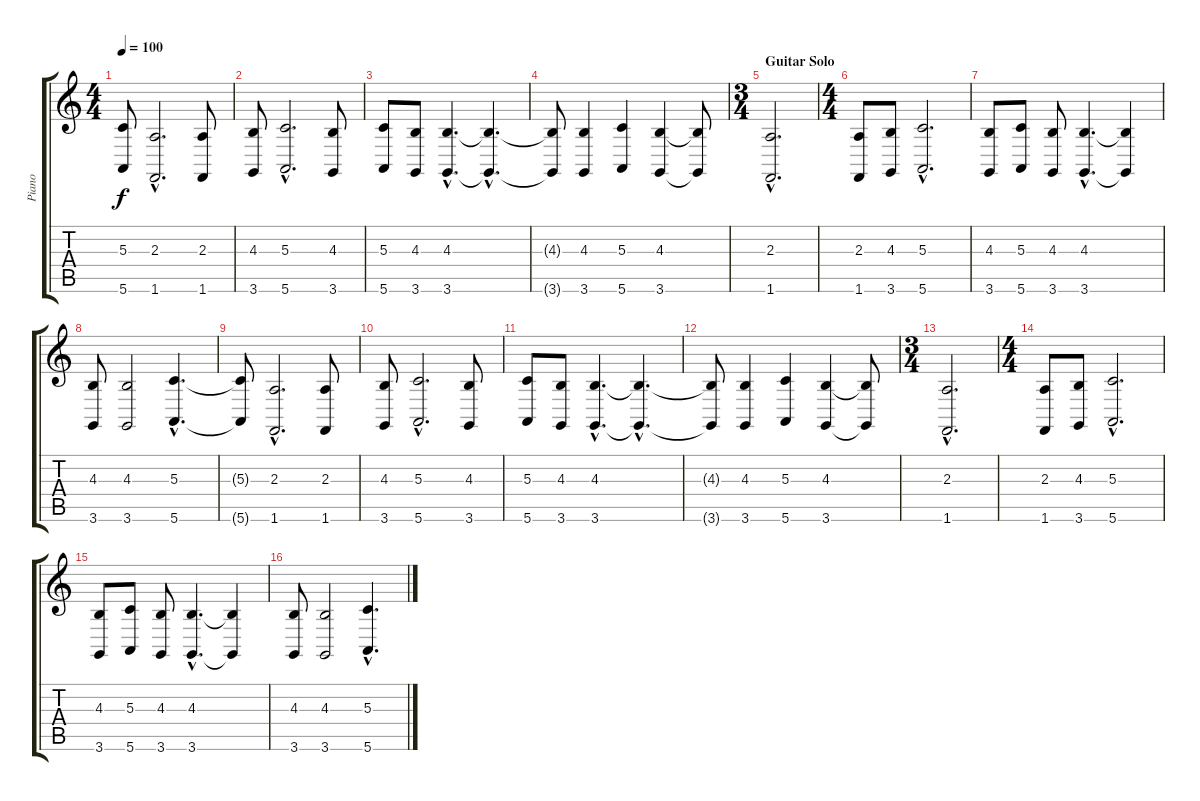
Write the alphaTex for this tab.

\track ("Piano" "Piano") {instrument acousticgrandpiano}
\staff {score tabs}
\tuning (E4 B3 G3 D3 A2 E2) {hide}
\ts (4 4)
\tempo 100
\clef g2
\ks c
(5.3{t} 5.6{t}).8{dy f} (2.3{hac} 1.6{hac}).2{d} (2.3 1.6).8 |
(4.3 3.6).8 (5.3{hac} 5.6{hac}).2{d} (4.3 3.6).8 |
(5.3 5.6).8 (4.3 3.6).8 (4.3{hac} 3.6{hac}).4{d} (4.3{hac t} 3.6{hac t}).4{d} |
(4.3{t} 3.6{t}).8 (4.3 3.6).4 (5.3 5.6).4 (4.3 3.6).4 (4.3{t} 3.6{t}).8 |
\ts (3 4)
\section ("" "Guitar Solo")
(2.3{hac} 1.6{hac}).2{d} |
\ts (4 4)
(2.3 1.6).8 (4.3 3.6).8 (5.3{hac} 5.6{hac}).2{d} |
(4.3 3.6).8 (5.3 5.6).8 (4.3 3.6).8 (4.3{hac} 3.6{hac}).4{d} (4.3{t} 3.6{t}).4 |
(4.3 3.6).8 (4.3 3.6).2 (5.3{hac} 5.6{hac}).4{d} |
(5.3{t} 5.6{t}).8 (2.3{hac} 1.6{hac}).2{d} (2.3 1.6).8 |
(4.3 3.6).8 (5.3{hac} 5.6{hac}).2{d} (4.3 3.6).8 |
(5.3 5.6).8 (4.3 3.6).8 (4.3{hac} 3.6{hac}).4{d} (4.3{hac t} 3.6{hac t}).4{d} |
(4.3{t} 3.6{t}).8 (4.3 3.6).4 (5.3 5.6).4 (4.3 3.6).4 (4.3{t} 3.6{t}).8 |
\ts (3 4)
(2.3{hac} 1.6{hac}).2{d} |
\ts (4 4)
(2.3 1.6).8 (4.3 3.6).8 (5.3{hac} 5.6{hac}).2{d} |
(4.3 3.6).8 (5.3 5.6).8 (4.3 3.6).8 (4.3{hac} 3.6{hac}).4{d} (4.3{t} 3.6{t}).4 |
(4.3 3.6).8 (4.3 3.6).2 (5.3{hac} 5.6{hac}).4{d}
